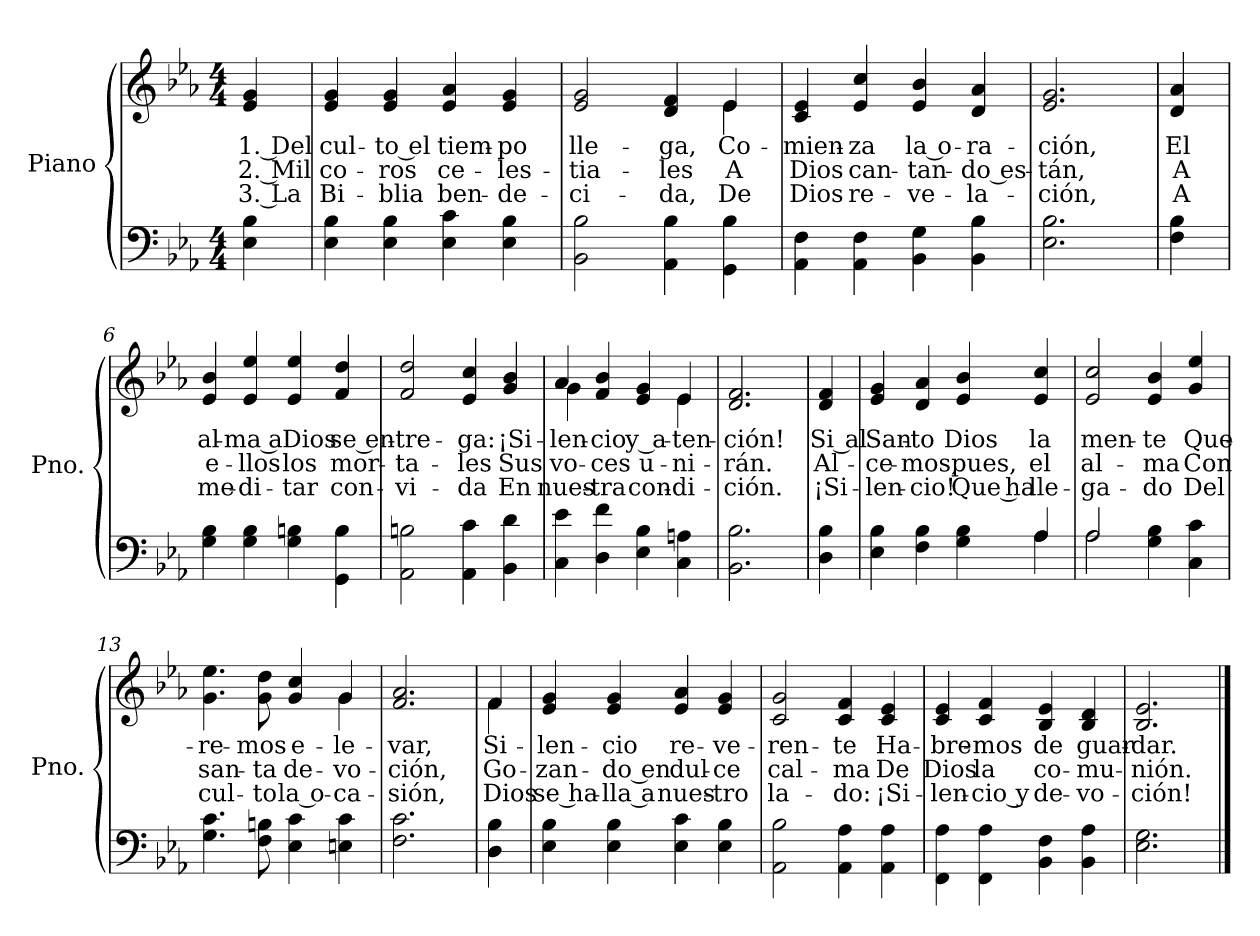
**kern	**kern	**text	**text	**text
*part1	*part1	*part1	*part1	*part1
*staff2	*staff1	*staff1	*staff1	*staff1
*I"Piano	*	*	*	*
*I'Pno.	*	*	*	*
*stria5	*stria5	*	*	*
*clefF4	*clefG2	*	*	*
*k[b-e-a-]	*k[b-e-a-]	*	*	*
*M4/4	*M4/4	*	*	*
=	=	=	=	=
!	!	!LO:LY:b	!LO:LY:b	!LO:LY:b
4E-\ 4B-\	4e-/ 4g/	1. Del	2. Mil	3. La
=1	=1	=1	=1	=1
!	!	!LO:LY:b	!LO:LY:b	!LO:LY:b
4E-\ 4B-\	4e-/ 4g/	cul-	co-	Bi-
!	!	!LO:LY:b	!LO:LY:b	!LO:LY:b
4E-\ 4B-\	4e-/ 4g/	-to el	-ros	-blia
!	!	!LO:LY:b	!LO:LY:b	!LO:LY:b
4E-\ 4c\	4e-/ 4a-/	tiem-	ce-	ben-
!	!	!LO:LY:b	!LO:LY:b	!LO:LY:b
4E-\ 4B-\	4e-/ 4g/	-po	-les-	-de-
=2	=2	=2	=2	=2
!	!	!LO:LY:b	!LO:LY:b	!LO:LY:b
*	*^	*	*	*
2BB-\ 2B-\	2e-/ 2g/	2.ryy	lle-	-tia-	-ci-
!	!	!	!LO:LY:b	!LO:LY:b	!LO:LY:b
4AA-\ 4B-\	4d/ 4f/	.	-ga,	-les	-da,
!	!	!	!LO:LY:b	!LO:LY:b	!LO:LY:b
4GG\ 4B-\	4e-/	4e-\	Co-	A	De
=3	=3	=3	=3	=3	=3
!	!	!	!LO:LY:b	!LO:LY:b	!LO:LY:b
*	*v	*v	*	*	*
4AA-\ 4F\	4c/ 4e-/	-mien-	Dios	Dios
!	!	!LO:LY:b	!LO:LY:b	!LO:LY:b
4AA-\ 4F\	4e-/ 4cc/	-za	can-	re-
!	!	!LO:LY:b	!LO:LY:b	!LO:LY:b
4BB-\ 4G\	4e-/ 4b-/	la o-	-tan-	-ve-
!	!	!LO:LY:b	!LO:LY:b	!LO:LY:b
4BB-\ 4B-\	4d/ 4a-/	-ra-	-do es-	-la-
=4	=4	=4	=4	=4
!	!	!LO:LY:b	!LO:LY:b	!LO:LY:b
2.E-\ 2.B-\	2.e-/ 2.g/	-ción,	-tán,	-ción,
!!LO:LB:g=z
=5	=5	=5	=5	=5
!	!	!LO:LY:b	!LO:LY:b	!LO:LY:b
4F\ 4B-\	4d/ 4a-/	El	A	A
=6	=6	=6	=6	=6
!	!	!LO:LY:b	!LO:LY:b	!LO:LY:b
4G\ 4B-\	4e-/ 4b-/	al-	e-	me-
!	!	!LO:LY:b	!LO:LY:b	!LO:LY:b
4G\ 4B-\	4e-/ 4ee-/	-ma a	-llos	-di-
!	!	!LO:LY:b	!LO:LY:b	!LO:LY:b
4G\ 4Bn\	4e-/ 4ee-/	Dios	los	-tar
!	!	!LO:LY:b	!LO:LY:b	!LO:LY:b
4GG\ 4B\	4f/ 4dd/	se en-	mor-	con-
=7	=7	=7	=7	=7
!	!	!LO:LY:b	!LO:LY:b	!LO:LY:b
2AA-\ 2Bn\	2f/ 2dd/	-tre-	-ta-	-vi-
!	!	!LO:LY:b	!LO:LY:b	!LO:LY:b
4AA-\ 4c\	4e-/ 4cc/	-ga:	-les	-da
!	!	!LO:LY:b	!LO:LY:b	!LO:LY:b
4BB-\ 4d\	4g/ 4b-/	¡Si-	Sus	En
=8	=8	=8	=8	=8
!	!	!LO:LY:b	!LO:LY:b	!LO:LY:b
*	*^	*	*	*
4C\ 4e-\	4a-/	4g\	-len-	vo-	nues-
!	!	!	!LO:LY:b	!LO:LY:b	!LO:LY:b
4D\ 4f\	4f/ 4b-/	2ryy	-cio	-ces	-tra
!	!	!	!LO:LY:b	!LO:LY:b	!LO:LY:b
4E-\ 4B-\	4e-/ 4g/	.	y a-	u-	con-
!	!	!	!LO:LY:b	!LO:LY:b	!LO:LY:b
4C\ 4An\	4e-/	4e-\	-ten-	-ni-	-di-
=9	=9	=9	=9	=9	=9
!	!	!	!LO:LY:b	!LO:LY:b	!LO:LY:b
*	*v	*v	*	*	*
2.BB-\ 2.B-\	2.d/ 2.f/	-ción!	-rán.	-ción.
!!LO:LB:g=z
=10	=10	=10	=10	=10
!	!	!LO:LY:b	!LO:LY:b	!LO:LY:b
4D\ 4B-\	4d/ 4f/	Si al	Al-	¡Si-
=11	=11	=11	=11	=11
*^	*	*	*	*
!	!	!	!LO:LY:b	!LO:LY:b	!LO:LY:b
4E-\ 4B-\	2.ryy	4e-/ 4g/	San-	-ce-	-len-
!	!	!	!LO:LY:b	!LO:LY:b	!LO:LY:b
4F\ 4B-\	.	4d/ 4a-/	-to	-mos,	-cio!
!	!	!	!LO:LY:b	!LO:LY:b	!LO:LY:b
4G\ 4B-\	.	4e-/ 4b-/	Dios	pues,	Que ha
!	!	!	!LO:LY:b	!LO:LY:b	!LO:LY:b
4A-\	4A-/	4e-/ 4cc/	la	el	lle-
=12	=12	=12	=12	=12	=12
!	!	!	!LO:LY:b	!LO:LY:b	!LO:LY:b
2A-/	2A-\	2e-/ 2cc/	men-	al-	-ga-
!	!	!	!LO:LY:b	!LO:LY:b	!LO:LY:b
4G\ 4B-\	2ryy	4e-/ 4b-/	-te	-ma	-do
!	!	!	!LO:LY:b	!LO:LY:b	!LO:LY:b
4C\ 4c\	.	4g/ 4ee-/	Que-	Con	Del
*v	*v	*	*	*	*
=13	=13	=13	=13	=13
!	!	!LO:LY:b	!LO:LY:b	!LO:LY:b
*	*^	*	*	*
4.G\ 4.c\	4.g\ 4.ee-\	2.ryy	-re-	san-	cul-
!	!	!	!LO:LY:b	!LO:LY:b	!LO:LY:b
8F\ 8Bn\	8g\ 8dd\	.	-mos	-ta	-to
!	!	!	!LO:LY:b	!LO:LY:b	!LO:LY:b
4E-\ 4c\	4g/ 4cc/	.	e-	de-	la o-
!	!	!	!LO:LY:b	!LO:LY:b	!LO:LY:b
4En\ 4c\	4g/	4g\	-le-	-vo-	-ca-
=14	=14	=14	=14	=14	=14
!	!	!	!LO:LY:b	!LO:LY:b	!LO:LY:b
*	*v	*v	*	*	*
2.F\ 2.c\	2.f/ 2.a-/	-var,	-ción,	-sión,
!!LO:LB:g=z
=15	=15	=15	=15	=15
!	!	!LO:LY:b	!LO:LY:b	!LO:LY:b
*	*^	*	*	*
4D\ 4B-\	4f/	4f\	Si-	Go-	Dios
=16	=16	=16	=16	=16	=16
!	!	!	!LO:LY:b	!LO:LY:b	!LO:LY:b
*	*v	*v	*	*	*
4E-\ 4B-\	4e-/ 4g/	-len-	-zan-	se ha-
!	!	!LO:LY:b	!LO:LY:b	!LO:LY:b
4E-\ 4B-\	4e-/ 4g/	-cio	-do en	-lla a
!	!	!LO:LY:b	!LO:LY:b	!LO:LY:b
4E-\ 4c\	4e-/ 4a-/	re-	dul-	nues-
!	!	!LO:LY:b	!LO:LY:b	!LO:LY:b
4E-\ 4B-\	4e-/ 4g/	-ve-	-ce	-tro
=17	=17	=17	=17	=17
!	!	!LO:LY:b	!LO:LY:b	!LO:LY:b
2AA-\ 2B-\	2c/ 2g/	-ren-	cal-	la-
!	!	!LO:LY:b	!LO:LY:b	!LO:LY:b
4AA-\ 4A-\	4c/ 4f/	-te	-ma	-do:
!	!	!LO:LY:b	!LO:LY:b	!LO:LY:b
4AA-\ 4A-\	4c/ 4e-/	Ha-	De	¡Si-
=18	=18	=18	=18	=18
!	!	!LO:LY:b	!LO:LY:b	!LO:LY:b
4FF\ 4A-\	4c/ 4e-/	-bre-	Dios	-len-
!	!	!LO:LY:b	!LO:LY:b	!LO:LY:b
4FF\ 4A-\	4c/ 4f/	-mos	la	-cio y
!	!	!LO:LY:b	!LO:LY:b	!LO:LY:b
4BB-\ 4F\	4B-/ 4e-/	de	co-	de-
!	!	!LO:LY:b	!LO:LY:b	!LO:LY:b
4BB-\ 4A-\	4B-/ 4d/	guar-	-mu-	-vo-
=19	=19	=19	=19	=19
!	!	!LO:LY:b	!LO:LY:b	!LO:LY:b
2.E-\ 2.G\	2.B-/ 2.e-/	-dar.	-nión.	-ción!
==	==	==	==	==
*-	*-	*-	*-	*-
